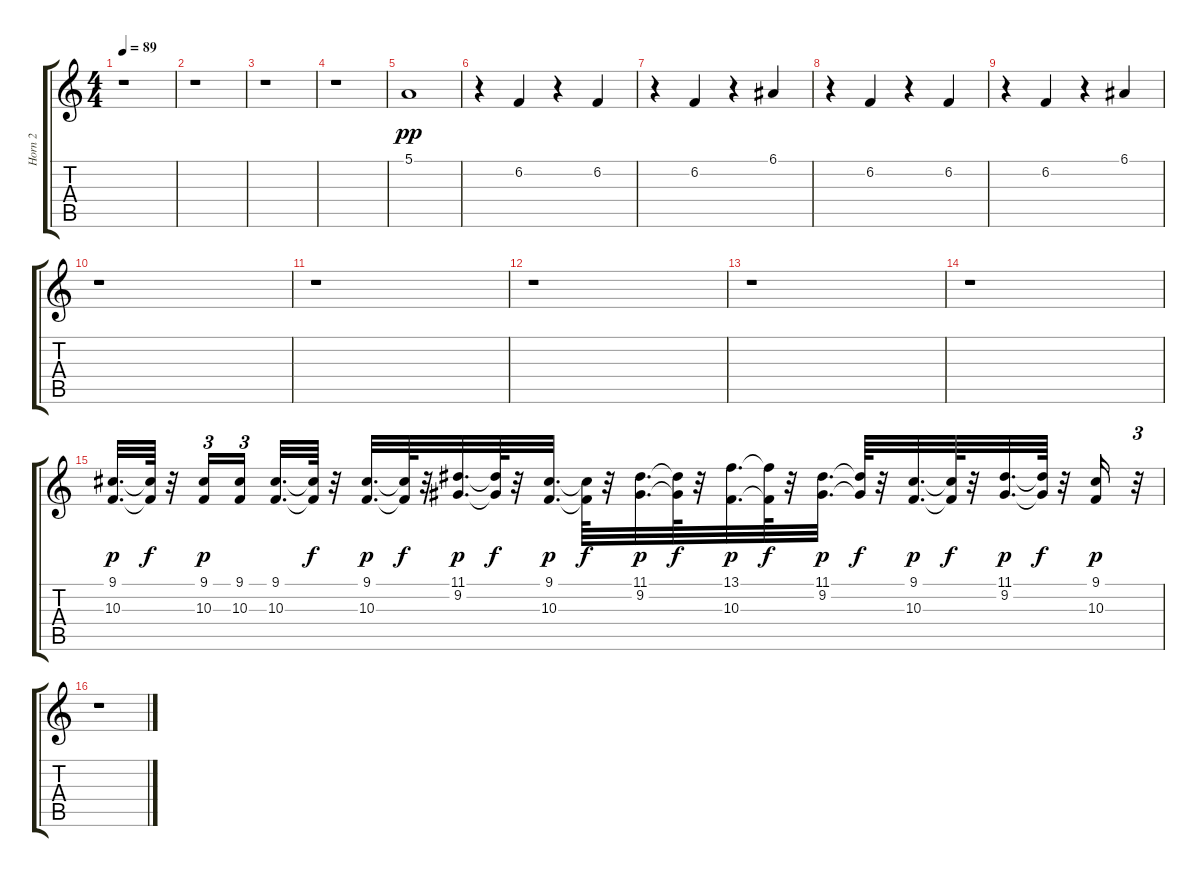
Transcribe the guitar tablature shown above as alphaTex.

\track ("Horn 2" "Horn 2") {instrument frenchhorn}
\staff {score tabs}
\tuning (E4 B3 G3 D3 A2 E2) {hide}
\ts (4 4)
\tempo 89
\clef g2
\ks c
r.1{dy ppp} |
r.1 |
r.1 |
r.1 |
5.1.1{dy pp} |
r.4 6.2.4 r.4 6.2.4 |
r.4 6.2.4 r.4 6.1.4 |
r.4 6.2.4 r.4 6.2.4 |
r.4 6.2.4 r.4 6.1.4 |
r.1 |
r.1 |
r.1 |
r.1 |
r.1 |
(9.1 10.3).32{d dy p} (9.1{t} 10.3{t}).64{dy f} r.32 (9.1 10.3).16{tu (3 2) dy p} (9.1 10.3).16{tu (3 2) beam splitsecondary} (9.1 10.3).32{d} (9.1{t} 10.3{t}).64{dy f} r.32 (9.1 10.3).32{d dy p} (9.1{t} 10.3{t}).64{dy f} r.32 (11.1 9.2).32{d dy p} (11.1{t} 9.2{t}).64{dy f} r.32 (9.1 10.3).32{d dy p} (9.1{t} 10.3{t}).64{dy f} r.32 (11.1 9.2).32{d dy p} (11.1{t} 9.2{t}).64{dy f} r.32 (13.1 10.3).32{d dy p} (13.1{t} 10.3{t}).64{dy f} r.32 (11.1 9.2).32{d dy p} (11.1{t} 9.2{t}).64{dy f} r.32 (9.1 10.3).32{d dy p} (9.1{t} 10.3{t}).64{dy f} r.32 (11.1 9.2).32{d dy p} (11.1{t} 9.2{t}).64{dy f} r.32 (9.1 10.3).16{dy p} r.32{tu (3 2)} |
r.1
